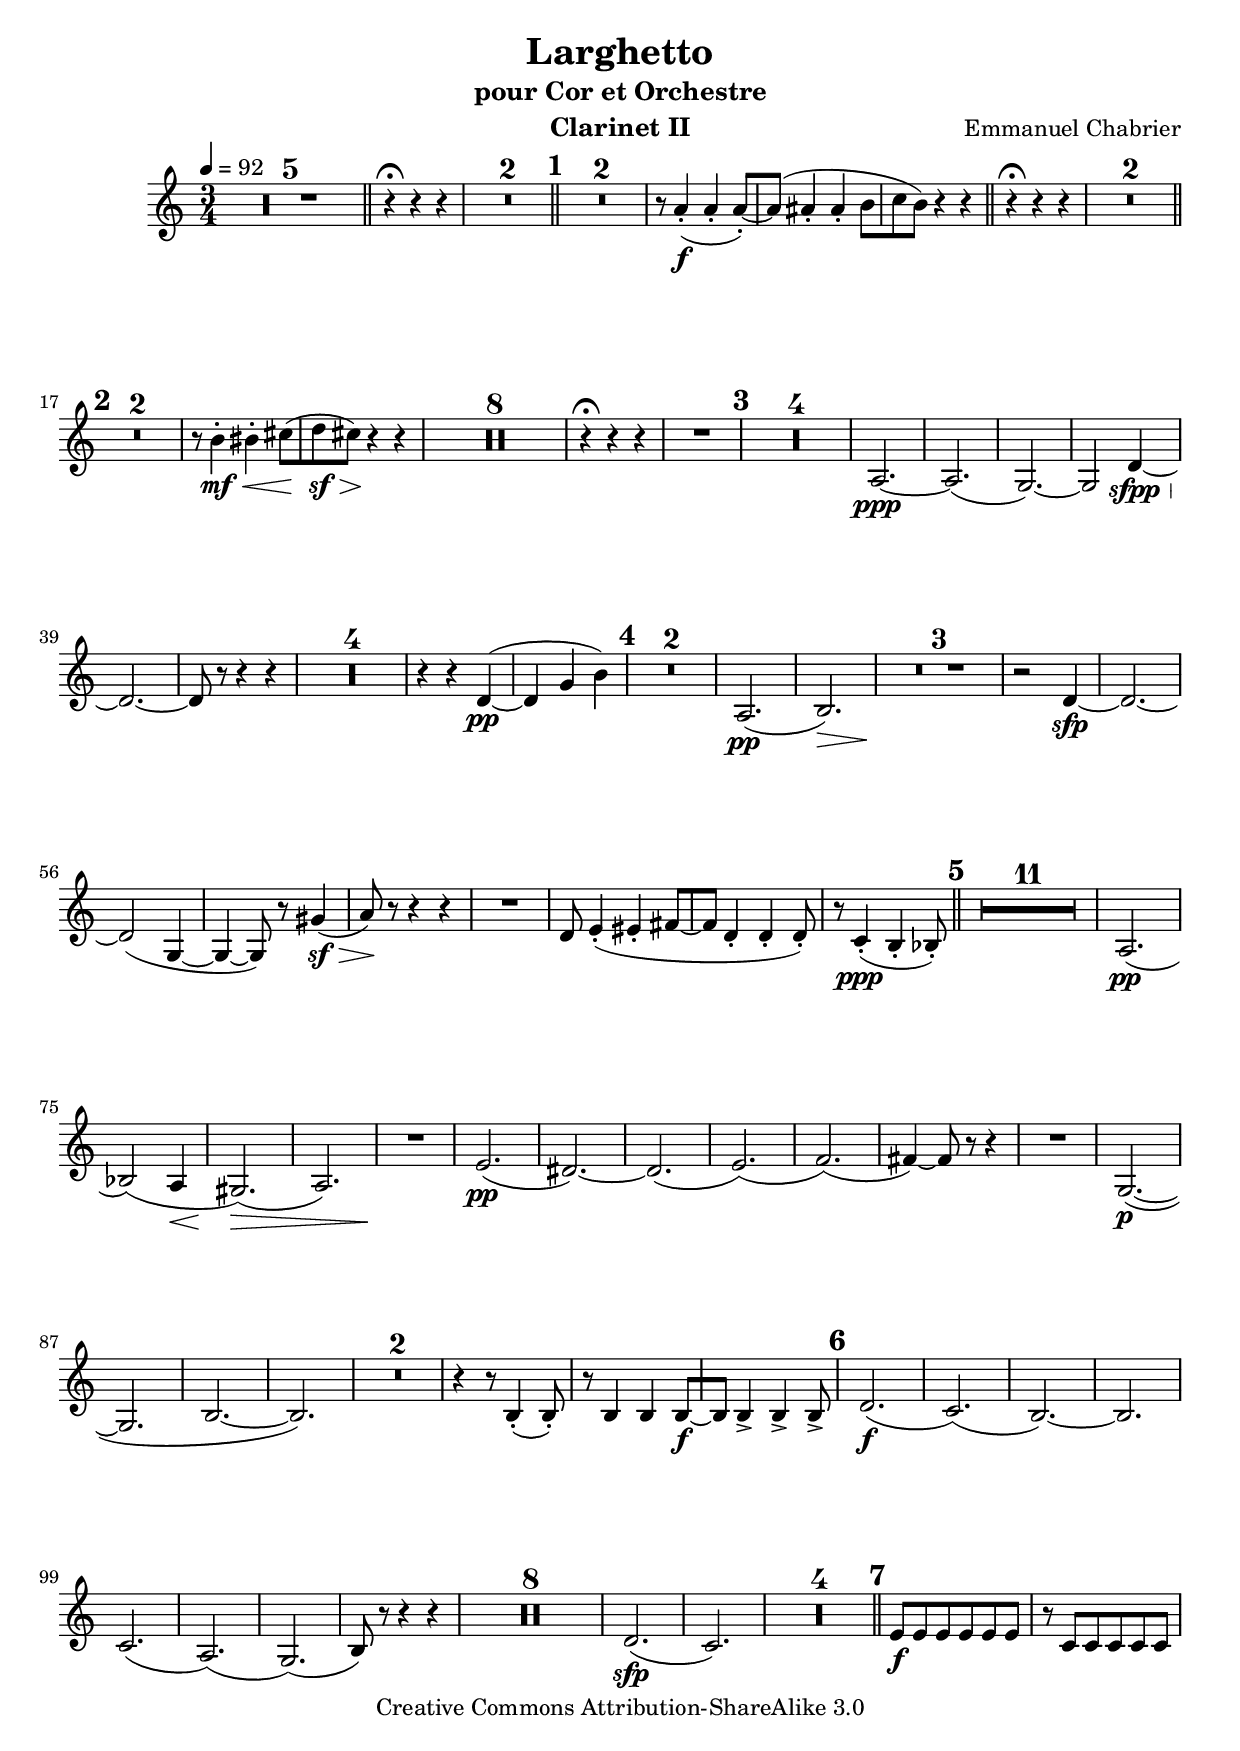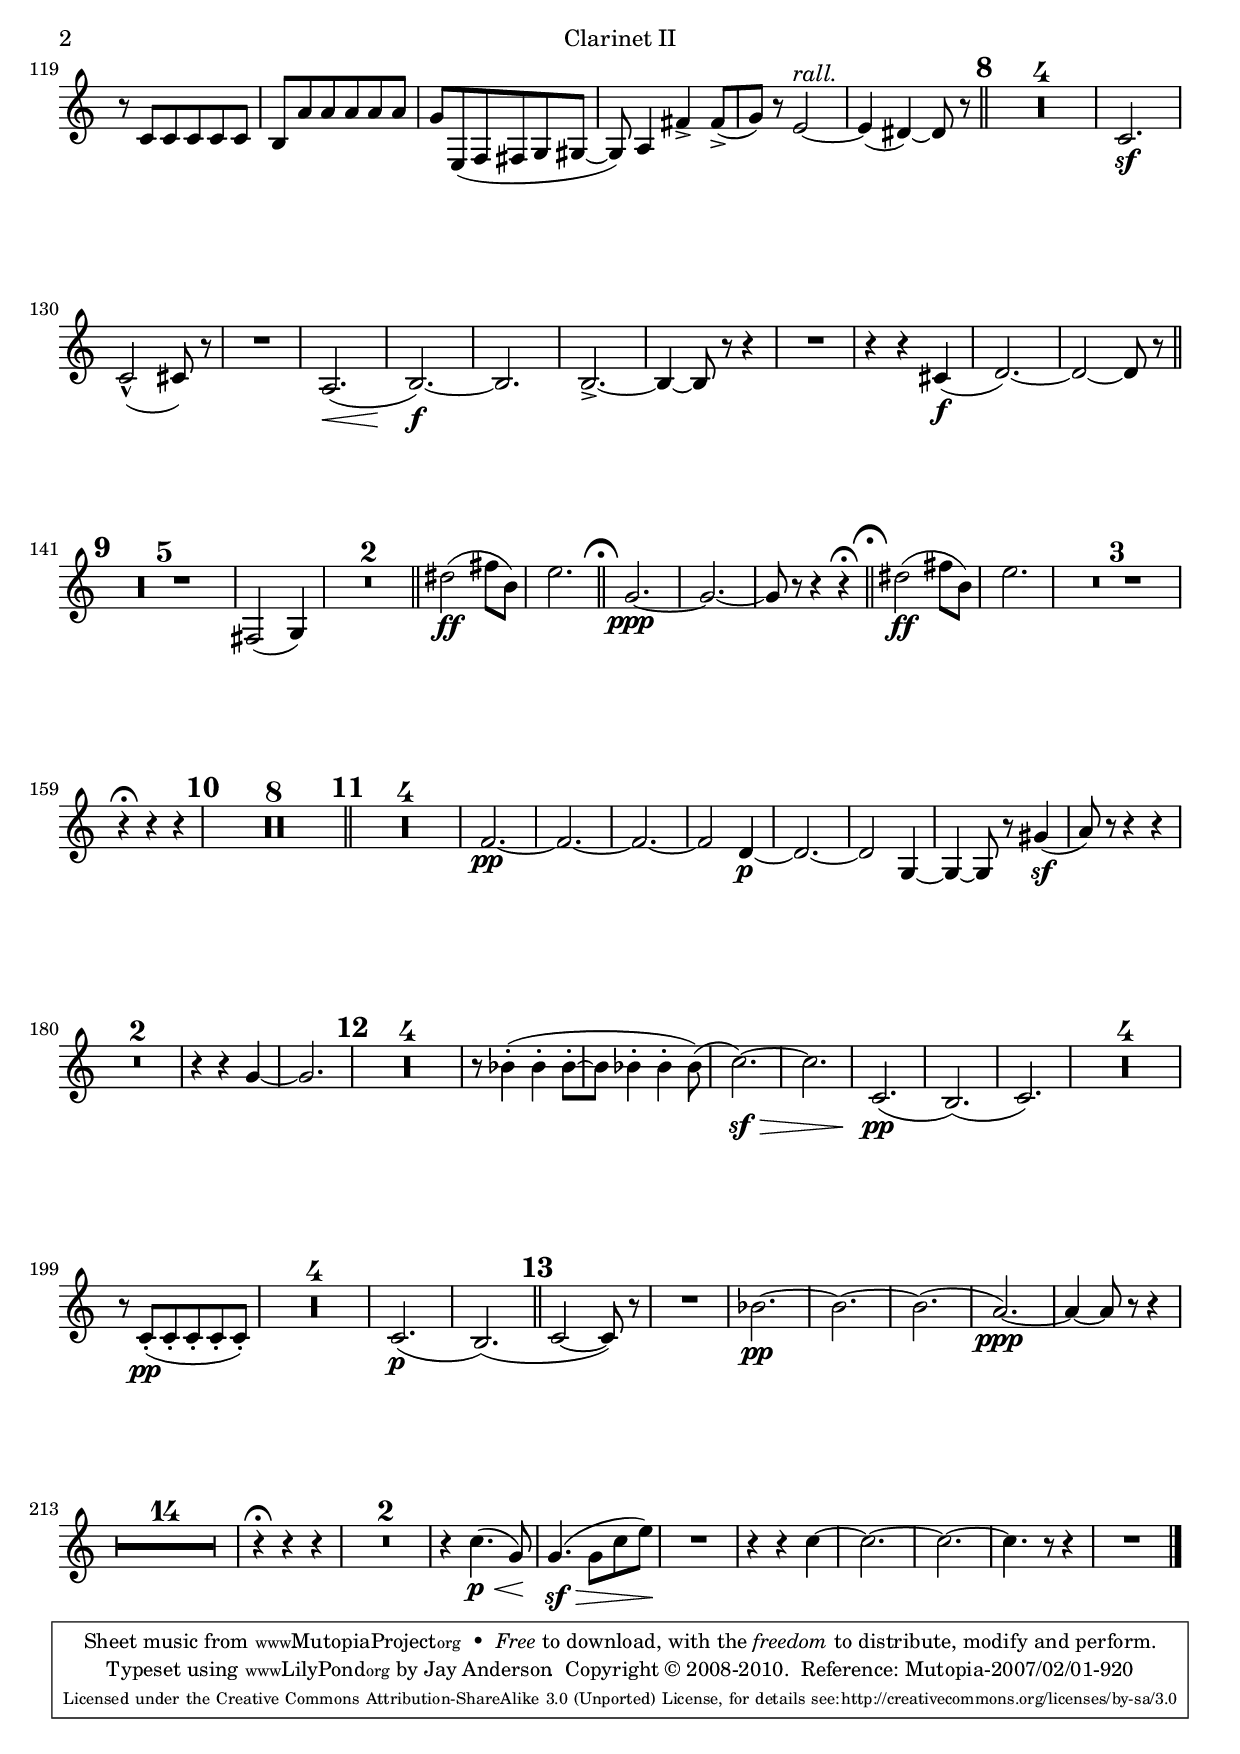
\version "2.13.18"

\include "defs.ily"
\version "2.13.37"

clarinetTwo = \relative c''
{
  \transposition bes
  \key c \major
  R2.*5 |

  r4\fermata r r |
  R2.*2 |

  %A
  R2.*2 |
  r8 a4-.(\f a-. a8[~-.) |
  a]( ais4-. ais-. b8[( |
  c b]) r4 r |

  r4\fermata r r |
  R2.*2 |

  %B
  R2.*2 |
  r8 b4-.\mf\< bis-. cis8[( |
  d\sf\> cis])\! r4 r |
  R2.*8 |
  r4\fermata r r |
  R2. |

  %C
  R2.*4 |
  a,2.~\ppp |
  a( |
  g~) |
  g2
    \lengthenHairpin #7
    d'4~\sfpp\> |
  d2.~\! |
  d8 r r4 r |
  R2.*4 |
  r4 r d4~(\pp |
  d g b) |

  %D
  R2.*2 |
  a,2.(\pp |
  b)\> s1*0\! |
  R2.*3 |
  r2 d4~\sfp |
  d2.~ |
  d2( g,4~ |
  g~ g8) r
    \lengthenHairpin #5
    gis'4(\sf\> |
  a8)\! r r4 r |
  R2. |
  d,8 e4-.( eis-. fis8[~ |
  fis] d4-. d-. d8-.) |
  r8 c4-.(\ppp b-. bes8-.) |

  %E
  R2.*11 |
  a2.(\pp |
  bes2)( a4\< |
  gis2.)(\> |
  a) s1*0\! |
  R2. |
  e'2.(\pp |
  dis~) |
  dis( |
  e)( |
  f)( |
  fis4~) fis8 r r4 |
  R2. |
  g,2.~(\p |
  g |
  b~ |
  b) |
  R2.*2 |
  r4 r8 b4-.( b8-.) |
  r8 b4 b b8[~\f |
  b] b4-> b-> b8-> |

  %F
  d2.(\f |
  c)( |
  b~) |
  b |
  c2.( |
  a)( |
  g)( |
  b8) r r4 r |
  R2.*8 |
  d2.(\sfp |
  c) |
  R2.*4 |

  %G
  e8\f e e e e e |
  r c c c c c |
  r c c c c c |
  b a' a a a a |
  g e,( f fis g gis~ |
  gis) a4 fis'-> fis8[(-> |
  g]) r e2~^\rall |
  e4( dis4~) dis8 r |

  %H
  R2.*4 |
  c2.\sf |
  c2(-^ cis8) r |
  R2. |
  a2.(\< | %2nd only on this note?
  b~)\f |
  b |
  b~-> |
  b4~ b8 r r4 |
  R2. |
  r4 r cis(\f |
  d2.~) |
  d2~ d8 r |

  %I
  R2.*5 |
  fis,2( g4) |
  R2.*2 |
  dis''2(\ff fis8 b,) |
  e2. |

  %J
  g,2.~\ppp |
  g~ |
  g8 r r4 r\fermata |
  dis'2(\ff fis8 b,) |
  e2. |
  R2.*3 |
  r4\fermata r r |

  %K
  R2.*8 |

  %L
  R2.*4 |
  f,2.~\pp |
  f~ |
  f~ |
  f2 d4~\p |
  d2.~ |
  d2 g,4~ |
  g~ g8 r gis'4(\sf |
  a8) r r4 r |
  R2.*2 |
  r4 r g~ |
  g2. |

  %M
  R2.*4 |
  r8 bes4-.( bes-. bes8[~-. |
  bes] bes4-. bes-. bes8)( |
  c2.~)\sf\> |
  c |
  c,(\pp |
  b)( |
  c) |
  R2.*4 |
  r8 c-.(\pp c-. c-. c-. c-.) |
  R2.*4 |
  c2.(\p |
  b)( |

  %N
  c2~ c8) r |
  R2. |
  bes'2.~\pp |
  bes~ |
  bes( |
  a~)\ppp |
  a4~ a8 r r4 |
  R2.*14 |
  r4\fermata r r |
  R2.*2 |
  r4 c4.(\p\< g8)\! |
  g4.(\sf\> g8 c e)\! |
  R2. |
  r4 r c4~ |
  c2.~ |
  c~ |
  c4. r8 r4 |
  R2. |
}


instrument = "Clarinet II"
notes = \clarinetTwo

\version "2.13.18"

\include "defs.ily"

\include "header.ily"
\score
{
  \new Staff { << \notes \outline >> }
}


